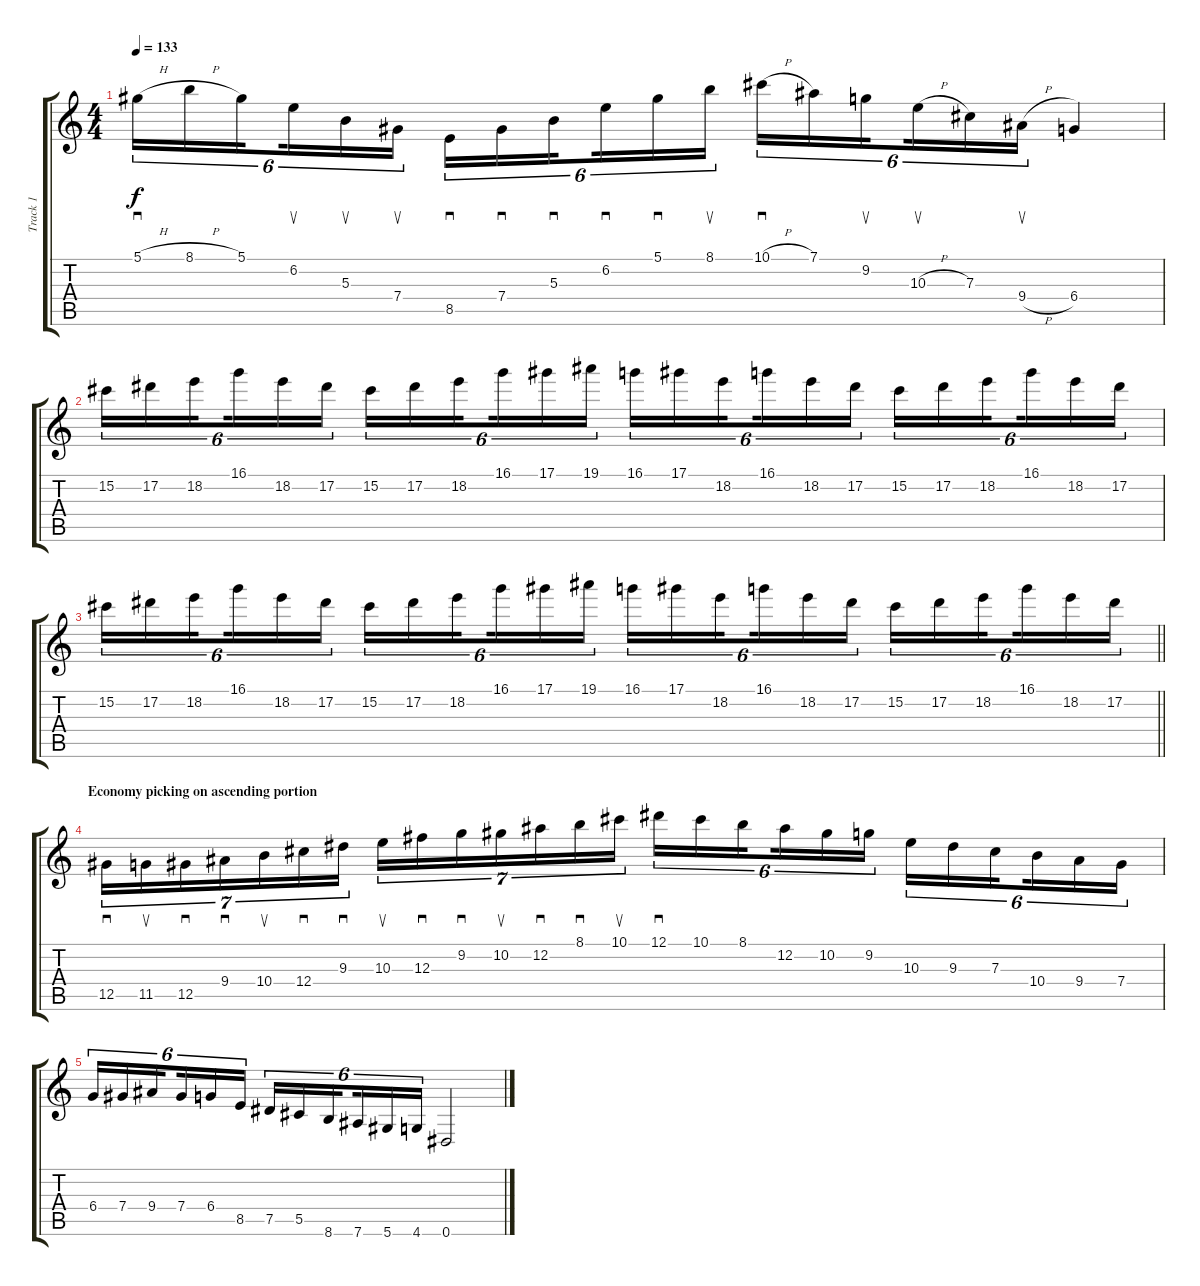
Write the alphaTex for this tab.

\track ("Track 1" "Track 1") {instrument acousticguitarsteel}
\staff {score tabs}
\tuning (Eb4 Bb3 Gb3 Db3 Ab2 Eb2) {hide}
\ts (4 4)
\tempo 133
\clef g2
\ks c
5.1{h}.16{sd tu (6 4) dy f} 8.1{h}.16{tu (6 4)} 5.1.16{tu (6 4) beam splitsecondary} 6.2.16{su tu (6 4)} 5.3.16{su tu (6 4)} 7.4.16{su tu (6 4)} 8.5.16{sd tu (6 4)} 7.4.16{sd tu (6 4)} 5.3.16{sd tu (6 4) beam splitsecondary} 6.2.16{sd tu (6 4)} 5.1.16{sd tu (6 4)} 8.1.16{su tu (6 4)} 10.1{h}.16{sd tu (6 4)} 7.1.16{tu (6 4)} 9.2.16{su tu (6 4) beam splitsecondary} 10.3{h}.16{su tu (6 4)} 7.3.16{tu (6 4)} 9.4{h}.16{su tu (6 4)} 6.4.4 |
15.2.16{tu (6 4)} 17.2.16{tu (6 4)} 18.2.16{tu (6 4) beam splitsecondary} 16.1.16{tu (6 4)} 18.2.16{tu (6 4)} 17.2.16{tu (6 4)} 15.2.16{tu (6 4)} 17.2.16{tu (6 4)} 18.2.16{tu (6 4) beam splitsecondary} 16.1.16{tu (6 4)} 17.1.16{tu (6 4)} 19.1.16{tu (6 4)} 16.1.16{tu (6 4)} 17.1.16{tu (6 4)} 18.2.16{tu (6 4) beam splitsecondary} 16.1.16{tu (6 4)} 18.2.16{tu (6 4)} 17.2.16{tu (6 4)} 15.2.16{tu (6 4)} 17.2.16{tu (6 4)} 18.2.16{tu (6 4) beam splitsecondary} 16.1.16{tu (6 4)} 18.2.16{tu (6 4)} 17.2.16{tu (6 4)} |
\barLineRight lightlight
15.2.16{tu (6 4)} 17.2.16{tu (6 4)} 18.2.16{tu (6 4) beam splitsecondary} 16.1.16{tu (6 4)} 18.2.16{tu (6 4)} 17.2.16{tu (6 4)} 15.2.16{tu (6 4)} 17.2.16{tu (6 4)} 18.2.16{tu (6 4) beam splitsecondary} 16.1.16{tu (6 4)} 17.1.16{tu (6 4)} 19.1.16{tu (6 4)} 16.1.16{tu (6 4)} 17.1.16{tu (6 4)} 18.2.16{tu (6 4) beam splitsecondary} 16.1.16{tu (6 4)} 18.2.16{tu (6 4)} 17.2.16{tu (6 4)} 15.2.16{tu (6 4)} 17.2.16{tu (6 4)} 18.2.16{tu (6 4) beam splitsecondary} 16.1.16{tu (6 4)} 18.2.16{tu (6 4)} 17.2.16{tu (6 4)} |
\section ("" "Economy picking on ascending portion")
12.5.16{sd tu (7 4)} 11.5.16{su tu (7 4)} 12.5.16{sd tu (7 4)} 9.4.16{sd tu (7 4)} 10.4.16{su tu (7 4)} 12.4.16{sd tu (7 4)} 9.3.16{sd tu (7 4) beam splitsecondary} 10.3.16{su tu (7 4)} 12.3.16{sd tu (7 4)} 9.2.16{sd tu (7 4)} 10.2.16{su tu (7 4)} 12.2.16{sd tu (7 4)} 8.1.16{sd tu (7 4)} 10.1.16{su tu (7 4) beam splitsecondary} 12.1.16{sd tu (6 4)} 10.1.16{tu (6 4)} 8.1.16{tu (6 4) beam splitsecondary} 12.2.16{tu (6 4)} 10.2.16{tu (6 4)} 9.2.16{tu (6 4)} 10.3.16{tu (6 4)} 9.3.16{tu (6 4)} 7.3.16{tu (6 4) beam splitsecondary} 10.4.16{tu (6 4)} 9.4.16{tu (6 4)} 7.4.16{tu (6 4)} |
6.4.16{tu (6 4)} 7.4.16{tu (6 4)} 9.4.16{tu (6 4) beam splitsecondary} 7.4.16{tu (6 4)} 6.4.16{tu (6 4)} 8.5.16{tu (6 4)} 7.5.16{tu (6 4)} 5.5.16{tu (6 4)} 8.6.16{tu (6 4) beam splitsecondary} 7.6.16{tu (6 4)} 5.6.16{tu (6 4)} 4.6.16{tu (6 4)} 0.6.2
